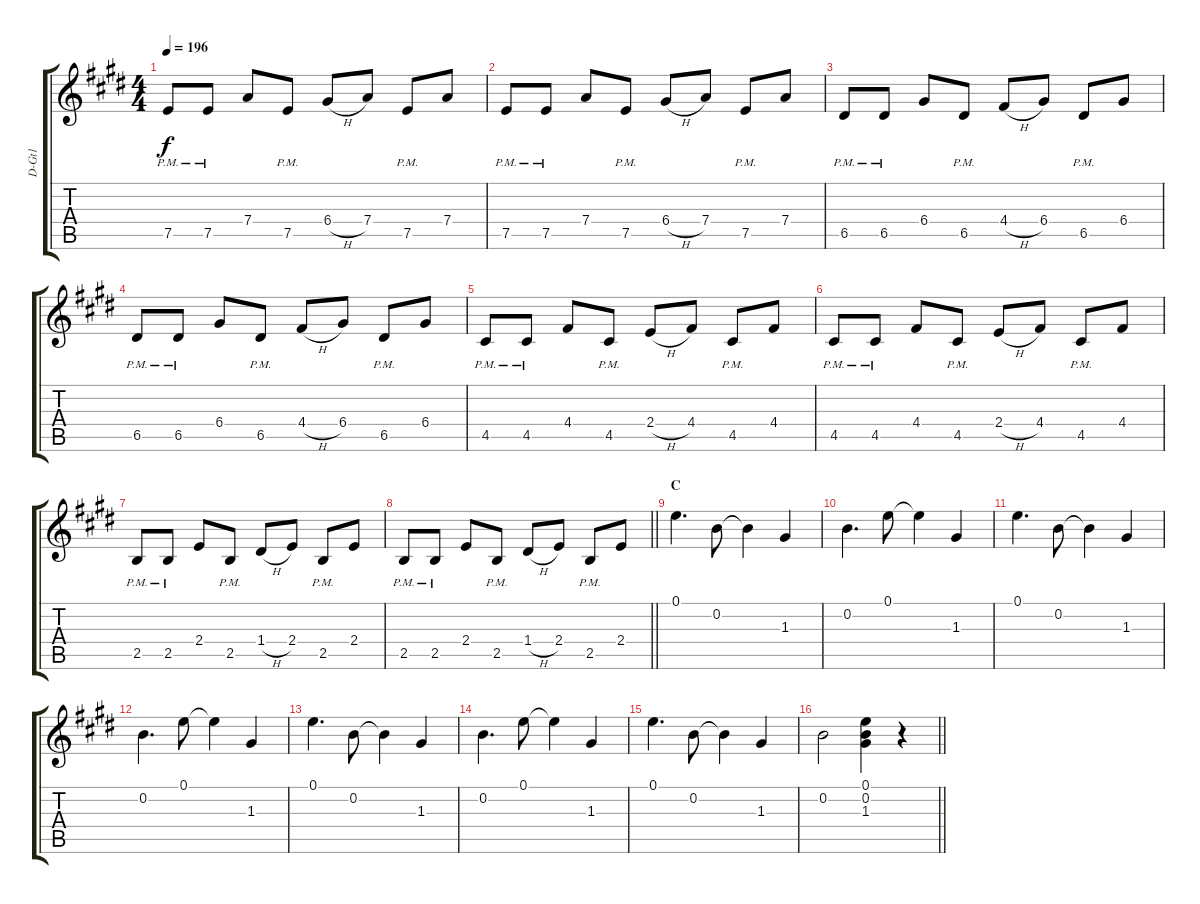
\track ("D-Gt1" "D-Gt1") {instrument distortionguitar}
\staff {score tabs}
\tuning (E4 B3 G3 D3 A2 E2) {hide}
\ts (4 4)
\tempo 196
\clef g2
\ks e
7.5{pm}.8{dy f} 7.5{pm}.8 7.4.8 7.5{pm}.8 6.4{h}.8 7.4.8 7.5{pm}.8 7.4.8 |
7.5{pm}.8 7.5{pm}.8 7.4.8 7.5{pm}.8 6.4{h}.8 7.4.8 7.5{pm}.8 7.4.8 |
6.5{pm}.8 6.5{pm}.8 6.4.8 6.5{pm}.8 4.4{h}.8 6.4.8 6.5{pm}.8 6.4.8 |
6.5{pm}.8 6.5{pm}.8 6.4.8 6.5{pm}.8 4.4{h}.8 6.4.8 6.5{pm}.8 6.4.8 |
4.5{pm}.8 4.5{pm}.8 4.4.8 4.5{pm}.8 2.4{h}.8 4.4.8 4.5{pm}.8 4.4.8 |
4.5{pm}.8 4.5{pm}.8 4.4.8 4.5{pm}.8 2.4{h}.8 4.4.8 4.5{pm}.8 4.4.8 |
2.5{pm}.8 2.5{pm}.8 2.4.8 2.5{pm}.8 1.4{h}.8 2.4.8 2.5{pm}.8 2.4.8 |
\barLineRight lightlight
2.5{pm}.8 2.5{pm}.8 2.4.8 2.5{pm}.8 1.4{h}.8 2.4.8 2.5{pm}.8 2.4.8 |
\section ("" "C")
0.1.4{d} 0.2.8 0.2{t}.4 1.3.4 |
0.2.4{d} 0.1.8 0.1{t}.4 1.3.4 |
0.1.4{d} 0.2.8 0.2{t}.4 1.3.4 |
0.2.4{d} 0.1.8 0.1{t}.4 1.3.4 |
0.1.4{d} 0.2.8 0.2{t}.4 1.3.4 |
0.2.4{d} 0.1.8 0.1{t}.4 1.3.4 |
0.1.4{d} 0.2.8 0.2{t}.4 1.3.4 |
\barLineRight lightlight
0.2.2 (0.1 0.2 1.3).4 r.4
